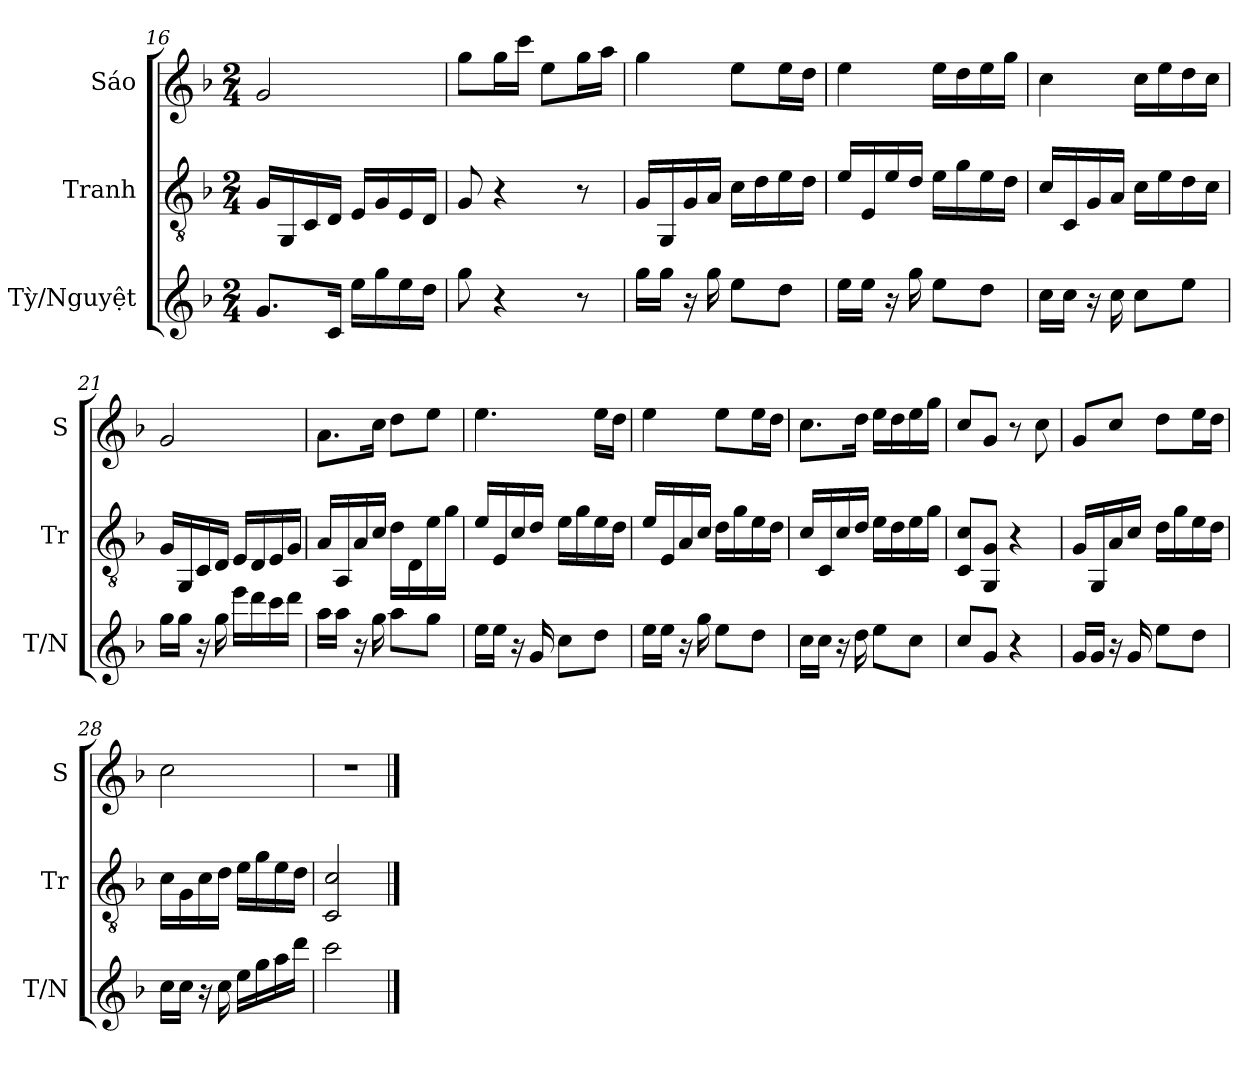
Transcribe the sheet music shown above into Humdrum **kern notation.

**kern	**kern	**kern
*part3	*part2	*part1
*staff3	*staff2	*staff1
*I"Tỳ/Nguyệt	*I"Tranh	*I"Sáo
*I'T/N	*I'Tr	*I'S
*clefG2	*clefGv2	*clefG2
*k[b-]	*k[b-]	*k[b-]
*M2/4	*M2/4	*M2/4
=16	=16	=16
8.g/L	16G/LL	2g/
.	16GG/	.
.	16C/	.
16c/Jk	16D/JJ	.
16ee\LL	16E/LL	.
16gg\	16G/	.
16ee\	16E/	.
16dd\JJ	16D/JJ	.
=17	=17	=17
8gg\	8G/	8gg\L
4r	4r	16gg\L
.	.	16ccc\JJ
.	.	8ee\L
8r	8r	16gg\L
.	.	16aa\JJ
!!LO:PB:g=z
=18	=18	=18
16gg\LL	16G/LL	4gg\
16gg\JJ	16GG/	.
16r	16G/	.
16gg\	16A/JJ	.
8ee\L	16c\LL	8ee\L
.	16d\	.
8dd\J	16e\	16ee\L
.	16d\JJ	16dd\JJ
=19	=19	=19
16ee\LL	16e/LL	4ee\
16ee\JJ	16E/	.
16r	16e/	.
16gg\	16d/JJ	.
8ee\L	16e\LL	16ee\LL
.	16g\	16dd\
8dd\J	16e\	16ee\
.	16d\JJ	16gg\JJ
=20	=20	=20
16cc\LL	16c/LL	4cc\
16cc\JJ	16C/	.
16r	16G/	.
16cc\	16A/JJ	.
8cc\L	16c\LL	16cc\LL
.	16e\	16ee\
8ee\J	16d\	16dd\
.	16c\JJ	16cc\JJ
=21	=21	=21
16gg\LL	16G/LL	2g/
16gg\JJ	16GG/	.
16r	16C/	.
16gg\	16D/JJ	.
16eee\LL	16E/LL	.
16ddd\	16D/	.
16ccc\	16E/	.
16ddd\JJ	16G/JJ	.
=22	=22	=22
16aa\LL	16A/LL	8.a\L
16aa\JJ	16AA/	.
16r	16A/	.
16gg\	16c/JJ	16cc\Jk
8aa\L	16d\LL	8dd\L
.	16D\	.
8gg\J	16e\	8ee\J
.	16g\JJ	.
!!LO:LB:g=z
=23	=23	=23
16ee\LL	16e/LL	4.ee\
16ee\JJ	16E/	.
16r	16c/	.
16g/	16d/JJ	.
8cc\L	16e\LL	.
.	16g\	.
8dd\J	16e\	16ee\LL
.	16d\JJ	16dd\JJ
=24	=24	=24
16ee\LL	16e/LL	4ee\
16ee\JJ	16E/	.
16r	16A/	.
16gg\	16c/JJ	.
8ee\L	16d\LL	8ee\L
.	16g\	.
8dd\J	16e\	16ee\L
.	16d\JJ	16dd\JJ
=25	=25	=25
16cc\LL	16c/LL	8.cc\L
16cc\JJ	16C/	.
16r	16c/	.
16dd\	16d/JJ	16dd\Jk
8ee\L	16e\LL	16ee\LL
.	16d\	16dd\
8cc\J	16e\	16ee\
.	16g\JJ	16gg\JJ
=26	=26	=26
8cc/L	8C/ 8c/L	8cc/L
8g/J	8GG/ 8G/J	8g/J
4r	4r	8r
.	.	8cc\
=27	=27	=27
16g/LL	16G/LL	8g/L
16g/JJ	16GG/	.
16r	16A/	8cc/J
16g/	16c/JJ	.
8ee\L	16d\LL	8dd\L
.	16g\	.
8dd\J	16e\	16ee\L
.	16d\JJ	16dd\JJ
!!LO:LB:g=z
=28	=28	=28
16cc\LL	16c\LL	2cc\
16cc\JJ	16G\	.
16r	16c\	.
16cc\	16d\JJ	.
16ee\LL	16e\LL	.
16gg\	16g\	.
16aa\	16e\	.
16ddd\JJ	16d\JJ	.
=29	=29	=29
2ccc\	2C/ 2c/	2r
==	==	==
*-	*-	*-
